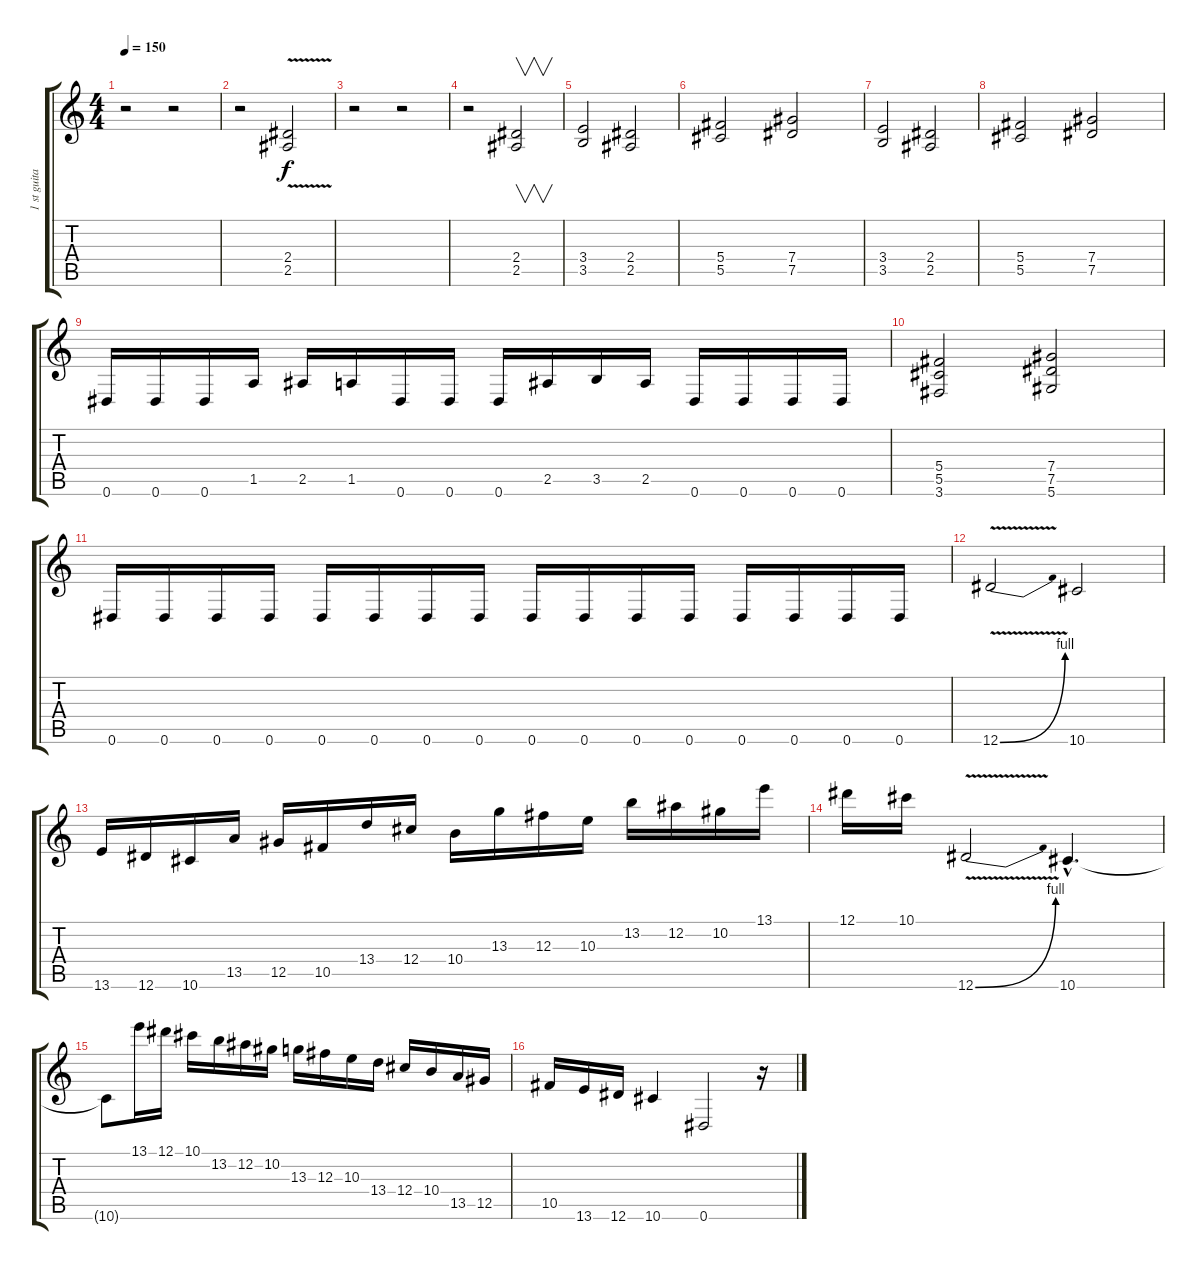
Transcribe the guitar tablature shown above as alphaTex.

\track ("1 st guitar" "1 st guita") {instrument distortionguitar}
\staff {score tabs}
\tuning (Eb4 Bb3 Gb3 Db3 Ab2 Eb2) {hide}
\ts (4 4)
\tempo 150
\clef g2
\ks c
r.2{dy f instrument distortionguitar} r.2 |
r.2 (2.4{v} 2.5{v}).2 |
r.2 r.2 |
r.2 (2.4 2.5).2{v} |
(3.4 3.5).2 (2.4 2.5).2 |
(5.4 5.5).2 (7.4 7.5).2 |
(3.4 3.5).2 (2.4 2.5).2 |
(5.4 5.5).2 (7.4 7.5).2 |
0.6.16 0.6.16 0.6.16 1.5.16 2.5.16 1.5.16 0.6.16 0.6.16 0.6.16 2.5.16 3.5.16 2.5.16 0.6.16 0.6.16 0.6.16 0.6.16 |
(5.4 5.5 3.6).2 (7.4 7.5 5.6).2 |
0.6.16 0.6.16 0.6.16 0.6.16 0.6.16 0.6.16 0.6.16 0.6.16 0.6.16 0.6.16 0.6.16 0.6.16 0.6.16 0.6.16 0.6.16 0.6.16 |
12.6{be (bend 0 0 60 4) v}.2 10.6.2 |
13.6.16 12.6.16 10.6.16 13.5.16 12.5.16 10.5.16 13.4.16 12.4.16 10.4.16 13.3.16 12.3.16 10.3.16 13.2.16 12.2.16 10.2.16 13.1.16 |
12.1.16 10.1.16 12.6{be (bend 0 0 60 4) v}.2 10.6{hac}.4{d} |
10.6{t}.8 13.1.16 12.1.16 10.1.16 13.2.16 12.2.16 10.2.16 13.3.16 12.3.16 10.3.16 13.4.16 12.4.16 10.4.16 13.5.16 12.5.16 |
10.5.16 13.6.16 12.6.16 10.6.4 0.6.2 r.16
